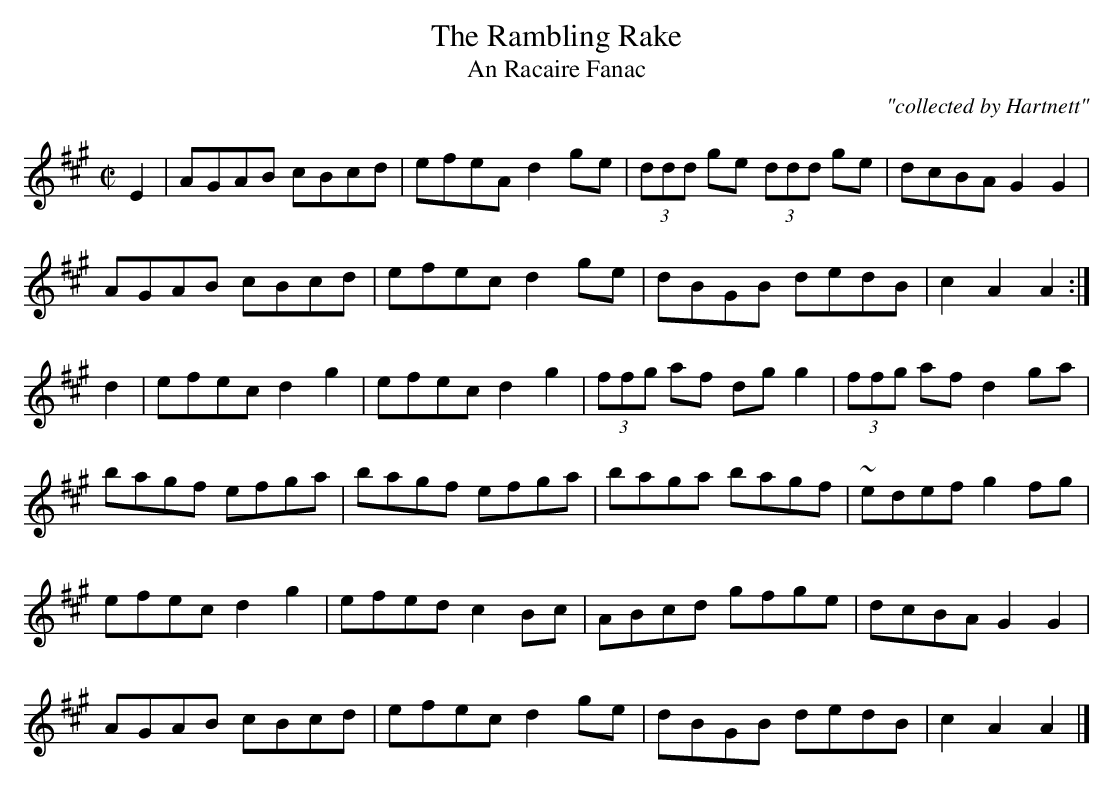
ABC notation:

X:1
T: Rambling Rake, The
T: An Racaire Fanac
C: "collected by Hartnett"
M: C|
L: 1/8
K: A
E2|AGAB cBcd|efeA d2 g-e|(3ddd ge (3ddd ge|dcBA G2 G2|
AGAB cBcd|efec d2 g-e|dBGB dedB|c2 A2 A2:|
d2|efec d2 g2|efec d2 g2|(3ffg af dg g2|(3ffg af d2 g-a|
bagf efga|bagf efga|baga bagf|~e-def g2 f-g|
efec d2 g2|efed c2 B-c|ABcd gfge|dcBA G2 G2|
AGAB cBcd|efec d2 g-e|dBGB dedB|c2 A2 A2|]
